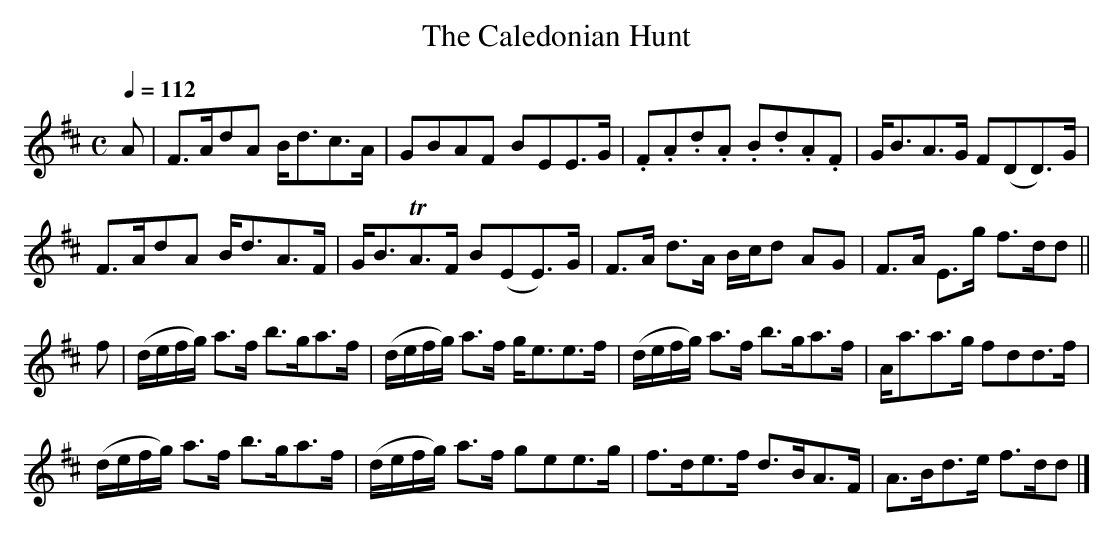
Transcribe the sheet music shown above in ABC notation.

X:1
T:The Caledonian Hunt
M:C
L:1/8
Q:1/4=112
K:D
A| F>AdA         B<dc>A| GBAF          BEE>G  |.F.A.d.A      .B.d.A.F |G<BA>G  F(DD>)G|
   F>AdA         B<dA>F| G<BTA>F       B(EE>)G| F>A       d>A B/c/d AG|F>A E>g f>dd  ||
f|(d/e/f/g/) a>f b>ga>f|(d/e/f/g/) a>f g<ee>f |(d/e/f/g/) a>f b>ga>f  |A<aa>g  fdd>f  |
  (d/e/f/g/) a>f b>ga>f|(d/e/f/g/) a>f gee>g  | f>de>f        d>BA>F  |A>Bd>e  f>dd  |]
